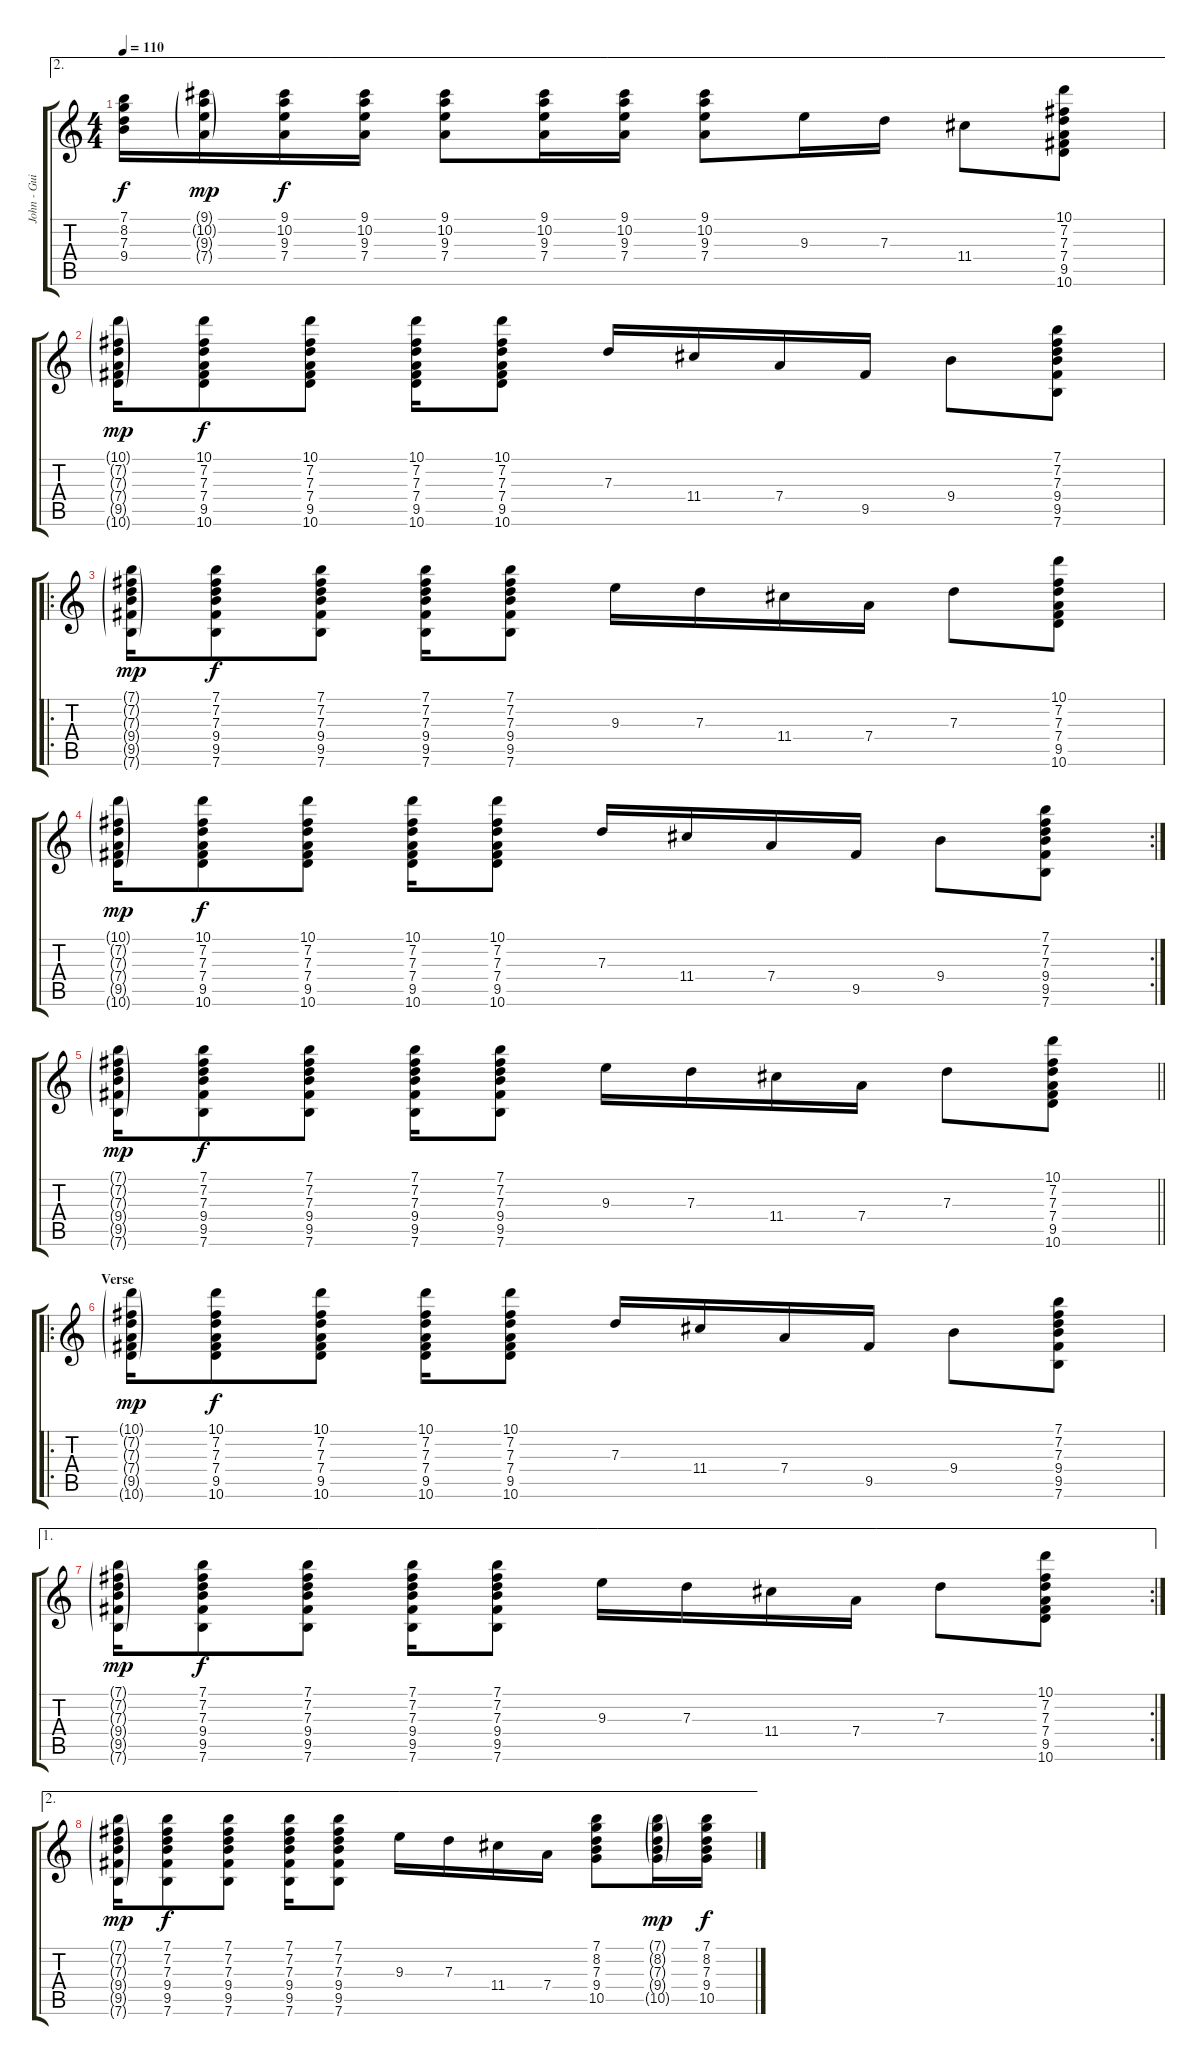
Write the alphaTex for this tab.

\track ("John - Guitar" "John - Gui") {instrument acousticguitarsteel}
\staff {score tabs}
\tuning (E4 B3 G3 D3 A2 E2) {hide}
\ae 2
\ts (4 4)
\tempo 110
\clef g2
\ks c
(7.1{t} 8.2{t} 7.3{t} 9.4{t}).16{dy f} (9.1{g} 10.2{g} 9.3{g} 7.4{g}).16{dy mp} (9.1 10.2 9.3 7.4).16{dy f} (9.1 10.2 9.3 7.4).16 (9.1 10.2 9.3 7.4).8 (9.1 10.2 9.3 7.4).16 (9.1 10.2 9.3 7.4).16 (9.1 10.2 9.3 7.4).8 9.3.16 7.3.16 11.4.8 (10.1 7.2 7.3 7.4 9.5 10.6).8 |
(10.1{g} 7.2{g} 7.3{g} 7.4{g} 9.5{g} 10.6{g}).16{dy mp} (10.1 7.2 7.3 7.4 9.5 10.6).8{dy f} (10.1 7.2 7.3 7.4 9.5 10.6).8 (10.1 7.2 7.3 7.4 9.5 10.6).16 (10.1 7.2 7.3 7.4 9.5 10.6).8 7.3.16 11.4.16 7.4.16 9.5.16 9.4.8 (7.1 7.2 7.3 9.4 9.5 7.6).8 |
\ro
(7.1{g} 7.2{g} 7.3{g} 9.4{g} 9.5{g} 7.6{g}).16{dy mp} (7.1 7.2 7.3 9.4 9.5 7.6).8{dy f} (7.1 7.2 7.3 9.4 9.5 7.6).8 (7.1 7.2 7.3 9.4 9.5 7.6).16 (7.1 7.2 7.3 9.4 9.5 7.6).8 9.3.16 7.3.16 11.4.16 7.4.16 7.3.8 (10.1 7.2 7.3 7.4 9.5 10.6).8 |
\rc 2
(10.1{g} 7.2{g} 7.3{g} 7.4{g} 9.5{g} 10.6{g}).16{dy mp} (10.1 7.2 7.3 7.4 9.5 10.6).8{dy f} (10.1 7.2 7.3 7.4 9.5 10.6).8 (10.1 7.2 7.3 7.4 9.5 10.6).16 (10.1 7.2 7.3 7.4 9.5 10.6).8 7.3.16 11.4.16 7.4.16 9.5.16 9.4.8 (7.1 7.2 7.3 9.4 9.5 7.6).8 |
\barLineRight lightlight
(7.1{g} 7.2{g} 7.3{g} 9.4{g} 9.5{g} 7.6{g}).16{dy mp} (7.1 7.2 7.3 9.4 9.5 7.6).8{dy f} (7.1 7.2 7.3 9.4 9.5 7.6).8 (7.1 7.2 7.3 9.4 9.5 7.6).16 (7.1 7.2 7.3 9.4 9.5 7.6).8 9.3.16 7.3.16 11.4.16 7.4.16 7.3.8 (10.1 7.2 7.3 7.4 9.5 10.6).8 |
\ro
\section ("" "Verse")
(10.1{g} 7.2{g} 7.3{g} 7.4{g} 9.5{g} 10.6{g}).16{dy mp} (10.1 7.2 7.3 7.4 9.5 10.6).8{dy f} (10.1 7.2 7.3 7.4 9.5 10.6).8 (10.1 7.2 7.3 7.4 9.5 10.6).16 (10.1 7.2 7.3 7.4 9.5 10.6).8 7.3.16 11.4.16 7.4.16 9.5.16 9.4.8 (7.1 7.2 7.3 9.4 9.5 7.6).8 |
\ae 1
\rc 2
(7.1{g} 7.2{g} 7.3{g} 9.4{g} 9.5{g} 7.6{g}).16{dy mp} (7.1 7.2 7.3 9.4 9.5 7.6).8{dy f} (7.1 7.2 7.3 9.4 9.5 7.6).8 (7.1 7.2 7.3 9.4 9.5 7.6).16 (7.1 7.2 7.3 9.4 9.5 7.6).8 9.3.16 7.3.16 11.4.16 7.4.16 7.3.8 (10.1 7.2 7.3 7.4 9.5 10.6).8 |
\ae 2
(7.1{g} 7.2{g} 7.3{g} 9.4{g} 9.5{g} 7.6{g}).16{dy mp} (7.1 7.2 7.3 9.4 9.5 7.6).8{dy f} (7.1 7.2 7.3 9.4 9.5 7.6).8 (7.1 7.2 7.3 9.4 9.5 7.6).16 (7.1 7.2 7.3 9.4 9.5 7.6).8 9.3.16 7.3.16 11.4.16 7.4.16 (7.1 8.2 7.3 9.4 10.5).8 (7.1{g} 8.2{g} 7.3{g} 9.4{g} 10.5{g}).16{dy mp} (7.1 8.2 7.3 9.4 10.5).16{dy f}
